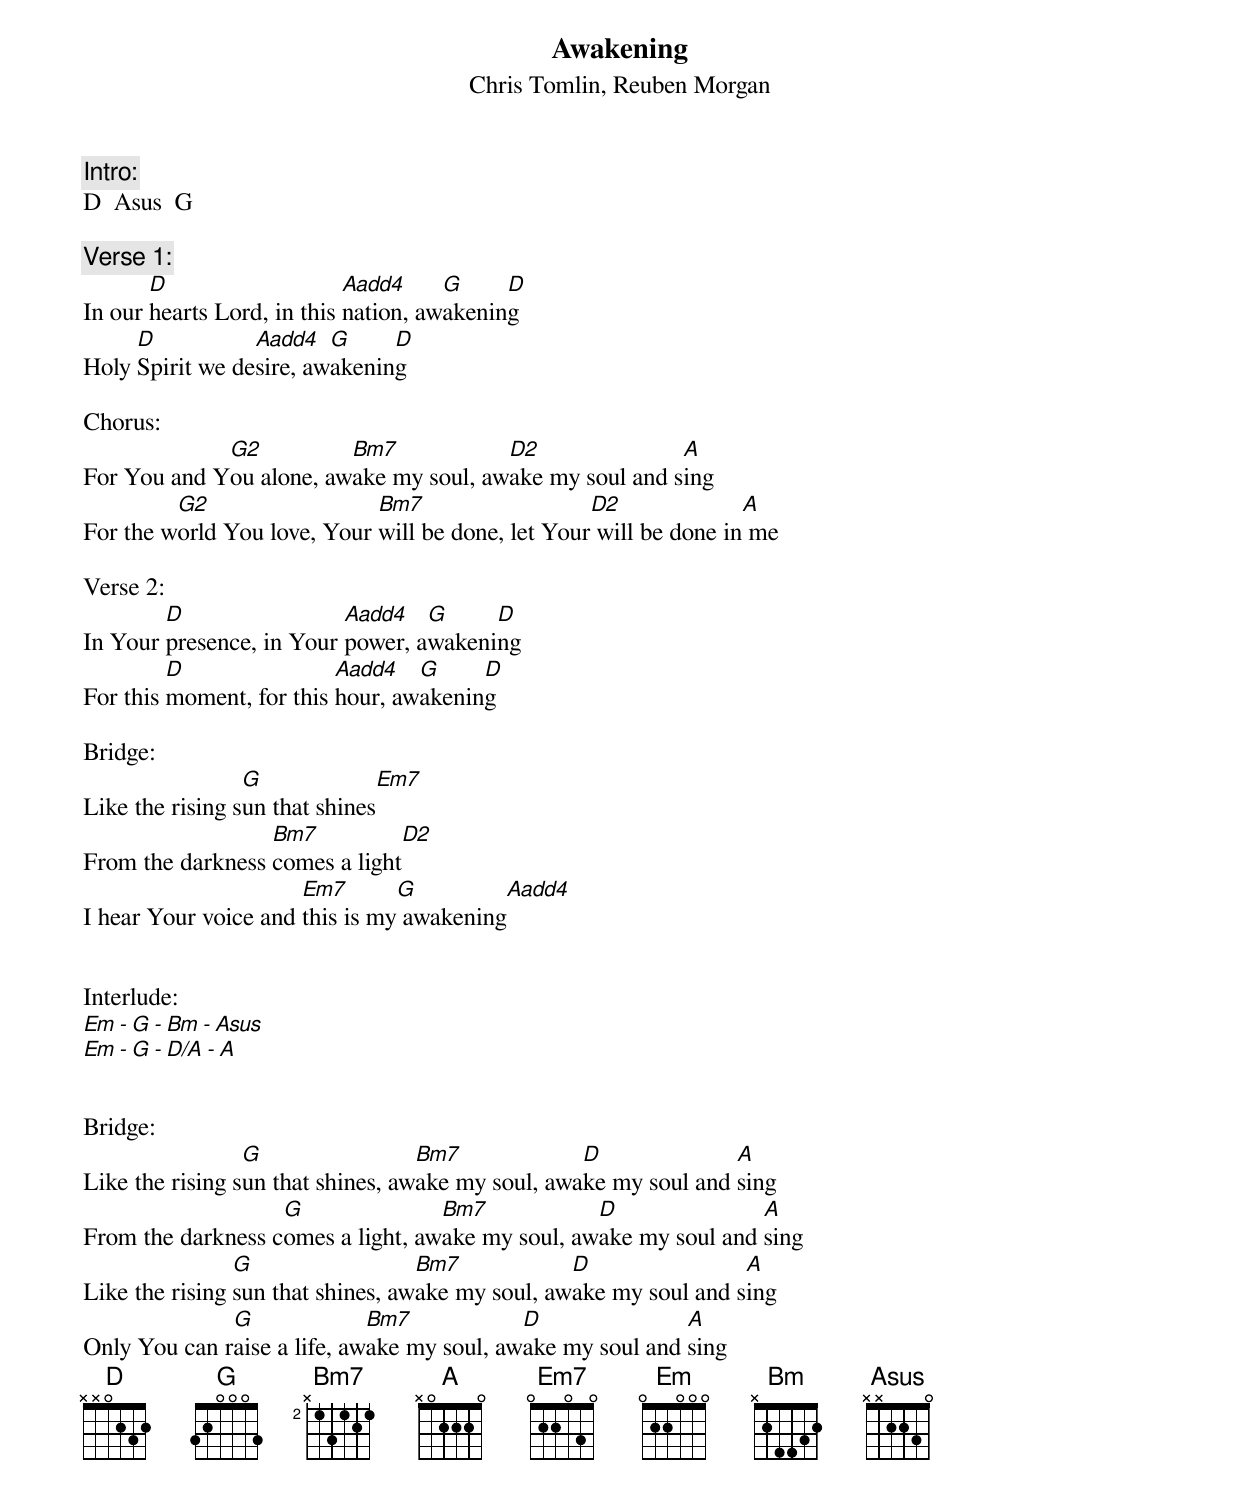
Awakening
Chris Tomlin, Reuben Morgan

Intro:
D  Asus  G

Verse 1:
       D                    Aadd4     G     D
In our hearts Lord, in this nation, awakening
     D           Aadd4   G     D
Holy Spirit we desire, awakening

Chorus:
             G2          Bm7            D2               A
For You and You alone, awake my soul, awake my soul and sing
         G2                  Bm7                   D2              A
For the world You love, Your will be done, let Your will be done in me

Verse 2:
        D                 Aadd4   G     D
In Your presence, in Your power, awakening
         D                Aadd4   G     D
For this moment, for this hour, awakening

Bridge:
                 G              Em7
Like the rising sun that shines
                  Bm7            D2
From the darkness comes a light
                      Em7       G         Aadd4
I hear Your voice and this is my awakening


Interlude:
Em - G - Bm - Asus
Em - G - D/A - A


Bridge:
                 G                 Bm7             D              A
Like the rising sun that shines, awake my soul, awake my soul and sing
                   G               Bm7            D               A
From the darkness comes a light, awake my soul, awake my soul and sing
                G                  Bm7            D                A
Like the rising sun that shines, awake my soul, awake my soul and sing
              G              Bm7            D               A
Only You can raise a life, awake my soul, awake my soul and sing
